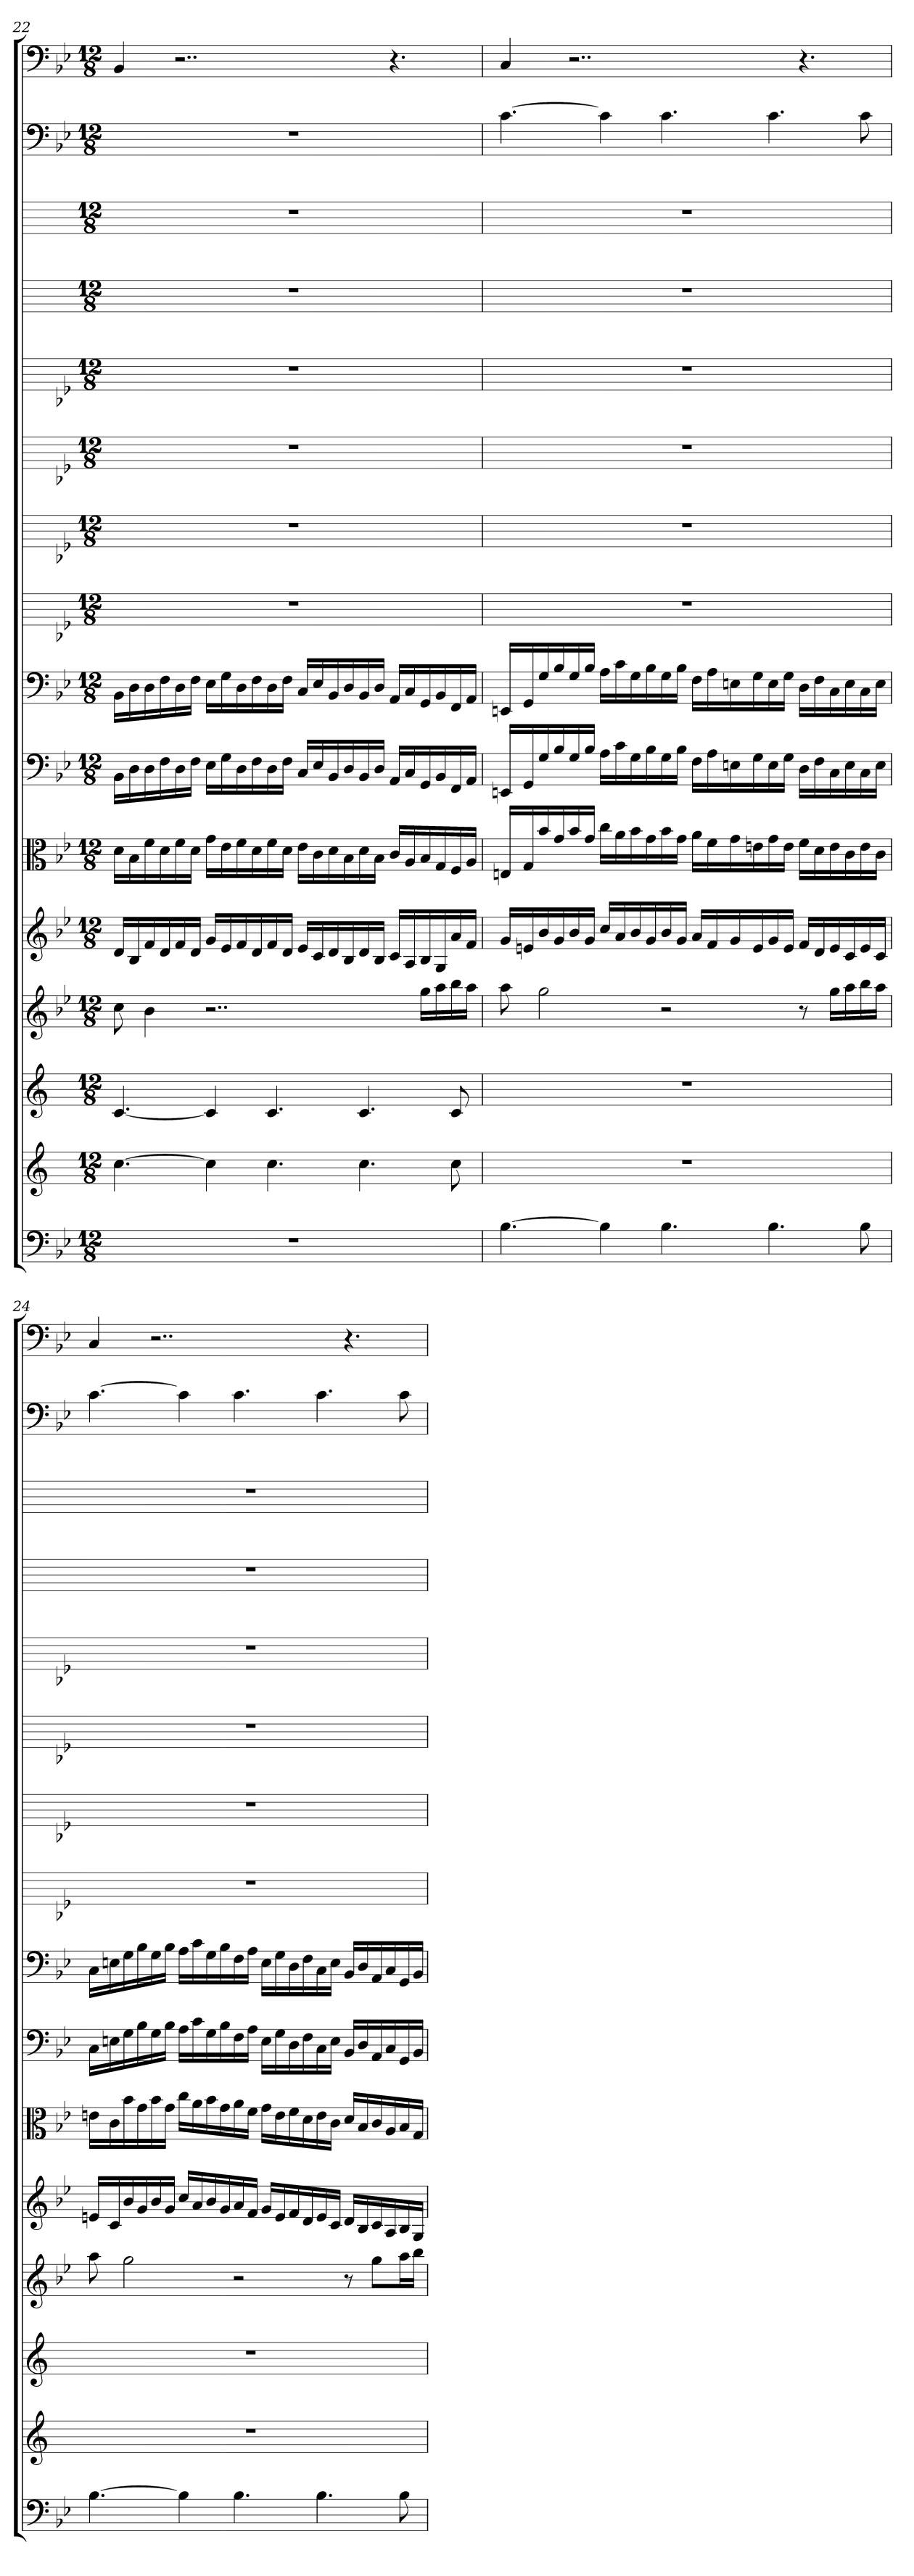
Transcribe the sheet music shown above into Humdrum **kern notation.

**kern	**kern	**kern	**kern	**kern	**kern	**kern	**kern	**kern	**kern	**kern	**kern	**kern	**kern	**kern	**kern
*part16	*part15	*part14	*part13	*part12	*part11	*part10	*part9	*part8	*part7	*part6	*part5	*part4	*part3	*part2	*part1
*staff16	*staff15	*staff14	*staff13	*staff12	*staff11	*staff10	*staff9	*staff8	*staff7	*staff6	*staff5	*staff4	*staff3	*staff2	*staff1
*clefF4	*	*	*	*	*clefC3	*clefF4	*clefF4	*	*	*	*	*	*	*clefF4	*clefF4
*k[b-e-]	*k[]	*k[]	*k[b-e-]	*k[b-e-]	*k[b-e-]	*k[b-e-]	*k[b-e-]	*k[b-e-]	*k[b-e-]	*k[b-e-]	*k[b-e-]	*k[]	*k[]	*k[b-e-]	*k[b-e-]
*B-:	*	*	*B-:	*B-:	*B-:	*B-:	*B-:	*B-:	*B-:	*B-:	*B-:	*	*	*B-:	*B-:
*M12/8	*M12/8	*M12/8	*M12/8	*M12/8	*M12/8	*M12/8	*M12/8	*M12/8	*M12/8	*M12/8	*M12/8	*M12/8	*M12/8	*M12/8	*M12/8
=22	=22	=22	=22	=22	=22	=22	=22	=22	=22	=22	=22	=22	=22	=22	=22
1.r	[4.cc	[4.c	8cc	16dLL	16d\LL	16BB-\LL	16BB-\LL	1.r	1.r	1.r	1.r	1.r	1.r	1.r	4BB-
.	.	.	.	16B-	16B-\	16D\	16D\	.	.	.	.	.	.	.	.
.	.	.	4b-	16f	16f\	16D\	16D\	.	.	.	.	.	.	.	.
.	.	.	.	16d	16d\	16F\	16F\	.	.	.	.	.	.	.	.
.	.	.	.	16f	16f\	16D\	16D\	.	.	.	.	.	.	.	2..r
.	.	.	.	16dJJ	16d\JJ	16F\JJ	16F\JJ	.	.	.	.	.	.	.	.
.	4cc]	4c]	2..r	16gLL	16g\LL	16E-\LL	16E-\LL	.	.	.	.	.	.	.	.
.	.	.	.	16e-	16e-\	16G\	16G\	.	.	.	.	.	.	.	.
.	.	.	.	16f	16f\	16D\	16D\	.	.	.	.	.	.	.	.
.	.	.	.	16d	16d\	16F\	16F\	.	.	.	.	.	.	.	.
.	4.cc	4.c	.	16f	16f\	16D\	16D\	.	.	.	.	.	.	.	.
.	.	.	.	16dJJ	16d\JJ	16F\JJ	16F\JJ	.	.	.	.	.	.	.	.
.	.	.	.	16e-LL	16e-\LL	16C/LL	16C/LL	.	.	.	.	.	.	.	.
.	.	.	.	16c	16c\	16E-/	16E-/	.	.	.	.	.	.	.	.
.	.	.	.	16d	16d\	16BB-/	16BB-/	.	.	.	.	.	.	.	.
.	.	.	.	16B-	16B-\	16D/	16D/	.	.	.	.	.	.	.	.
.	4.cc	4.c	.	16d	16d\	16BB-/	16BB-/	.	.	.	.	.	.	.	.
.	.	.	.	16B-JJ	16B-\JJ	16D/JJ	16D/JJ	.	.	.	.	.	.	.	.
.	.	.	.	16cLL	16c/LL	16AA/LL	16AA/LL	.	.	.	.	.	.	.	4.r
.	.	.	.	16A	16A/	16C/	16C/	.	.	.	.	.	.	.	.
.	.	.	16ggLL	16B-	16B-/	16GG/	16GG/	.	.	.	.	.	.	.	.
.	.	.	16aa	16G	16G/	16BB-/	16BB-/	.	.	.	.	.	.	.	.
.	8cc	8c	16bb-	16a	16F/	16FF/	16FF/	.	.	.	.	.	.	.	.
.	.	.	16aaJJ	16fJJ	16A/JJ	16AA/JJ	16AA/JJ	.	.	.	.	.	.	.	.
=23	=23	=23	=23	=23	=23	=23	=23	=23	=23	=23	=23	=23	=23	=23	=23
[4.B-	1.r	1.r	8aa	16gLL	16En/LL	16EEn/LL	16EEn/LL	1.r	1.r	1.r	1.r	1.r	1.r	[4.c	4C
.	.	.	.	16en	16G/	16GG/	16GG/	.	.	.	.	.	.	.	.
.	.	.	2gg	16b-	16b-/	16G/	16G/	.	.	.	.	.	.	.	.
.	.	.	.	16g	16g/	16B-/	16B-/	.	.	.	.	.	.	.	.
.	.	.	.	16b-	16b-/	16G/	16G/	.	.	.	.	.	.	.	2..r
.	.	.	.	16gJJ	16g/JJ	16B-/JJ	16B-/JJ	.	.	.	.	.	.	.	.
4B-]	.	.	.	16ccLL	16cc\LL	16A\LL	16A\LL	.	.	.	.	.	.	4c]	.
.	.	.	.	16a	16a\	16c\	16c\	.	.	.	.	.	.	.	.
.	.	.	.	16b-	16b-\	16G\	16G\	.	.	.	.	.	.	.	.
.	.	.	.	16g	16g\	16B-\	16B-\	.	.	.	.	.	.	.	.
4.B-	.	.	2r	16b-	16b-\	16G\	16G\	.	.	.	.	.	.	4.c	.
.	.	.	.	16gJJ	16g\JJ	16B-\JJ	16B-\JJ	.	.	.	.	.	.	.	.
.	.	.	.	16aLL	16a\LL	16F\LL	16F\LL	.	.	.	.	.	.	.	.
.	.	.	.	16f	16f\	16A\	16A\	.	.	.	.	.	.	.	.
.	.	.	.	16g	16g\	16En\	16En\	.	.	.	.	.	.	.	.
.	.	.	.	16e	16en\	16G\	16G\	.	.	.	.	.	.	.	.
4.B-	.	.	.	16g	16g\	16E\	16E\	.	.	.	.	.	.	4.c	.
.	.	.	.	16eJJ	16e\JJ	16G\JJ	16G\JJ	.	.	.	.	.	.	.	.
.	.	.	8r	16fLL	16f\LL	16D\LL	16D\LL	.	.	.	.	.	.	.	4.r
.	.	.	.	16d	16d\	16F\	16F\	.	.	.	.	.	.	.	.
.	.	.	16ggLL	16e	16e\	16C\	16C\	.	.	.	.	.	.	.	.
.	.	.	16aa	16c	16c\	16E\	16E\	.	.	.	.	.	.	.	.
8B-	.	.	16bb-	16e	16e\	16C\	16C\	.	.	.	.	.	.	8c	.
.	.	.	16aaJJ	16cJJ	16c\JJ	16E\JJ	16E\JJ	.	.	.	.	.	.	.	.
=24	=24	=24	=24	=24	=24	=24	=24	=24	=24	=24	=24	=24	=24	=24	=24
[4.B-	1.r	1.r	8aa	16enLL	16en\LL	16C\LL	16C\LL	1.r	1.r	1.r	1.r	1.r	1.r	[4.c	4C
.	.	.	.	16c	16c\	16En\	16En\	.	.	.	.	.	.	.	.
.	.	.	2gg	16b-	16b-\	16G\	16G\	.	.	.	.	.	.	.	.
.	.	.	.	16g	16g\	16B-\	16B-\	.	.	.	.	.	.	.	.
.	.	.	.	16b-	16b-\	16G\	16G\	.	.	.	.	.	.	.	2..r
.	.	.	.	16gJJ	16g\JJ	16B-\JJ	16B-\JJ	.	.	.	.	.	.	.	.
4B-]	.	.	.	16ccLL	16cc\LL	16A\LL	16A\LL	.	.	.	.	.	.	4c]	.
.	.	.	.	16a	16a\	16c\	16c\	.	.	.	.	.	.	.	.
.	.	.	.	16b-	16b-\	16G\	16G\	.	.	.	.	.	.	.	.
.	.	.	.	16g	16g\	16B-\	16B-\	.	.	.	.	.	.	.	.
4.B-	.	.	2r	16a	16a\	16F\	16F\	.	.	.	.	.	.	4.c	.
.	.	.	.	16fJJ	16f\JJ	16A\JJ	16A\JJ	.	.	.	.	.	.	.	.
.	.	.	.	16gLL	16g\LL	16E\LL	16E\LL	.	.	.	.	.	.	.	.
.	.	.	.	16e	16e\	16G\	16G\	.	.	.	.	.	.	.	.
.	.	.	.	16f	16f\	16D\	16D\	.	.	.	.	.	.	.	.
.	.	.	.	16d	16d\	16F\	16F\	.	.	.	.	.	.	.	.
4.B-	.	.	.	16e	16e\	16C\	16C\	.	.	.	.	.	.	4.c	.
.	.	.	.	16cJJ	16c\JJ	16E\JJ	16E\JJ	.	.	.	.	.	.	.	.
.	.	.	8r	16dLL	16d/LL	16BB-/LL	16BB-/LL	.	.	.	.	.	.	.	4.r
.	.	.	.	16B-	16B-/	16D/	16D/	.	.	.	.	.	.	.	.
.	.	.	8ggL	16c	16c/	16AA/	16AA/	.	.	.	.	.	.	.	.
.	.	.	.	16A	16A/	16C/	16C/	.	.	.	.	.	.	.	.
8B-	.	.	16aaL	16B-	16B-/	16GG/	16GG/	.	.	.	.	.	.	8c	.
.	.	.	16bb-JJ	16GJJ	16G/JJ	16BB-/JJ	16BB-/JJ	.	.	.	.	.	.	.	.
=	=	=	=	=	=	=	=	=	=	=	=	=	=	=	=
*-	*-	*-	*-	*-	*-	*-	*-	*-	*-	*-	*-	*-	*-	*-	*-
